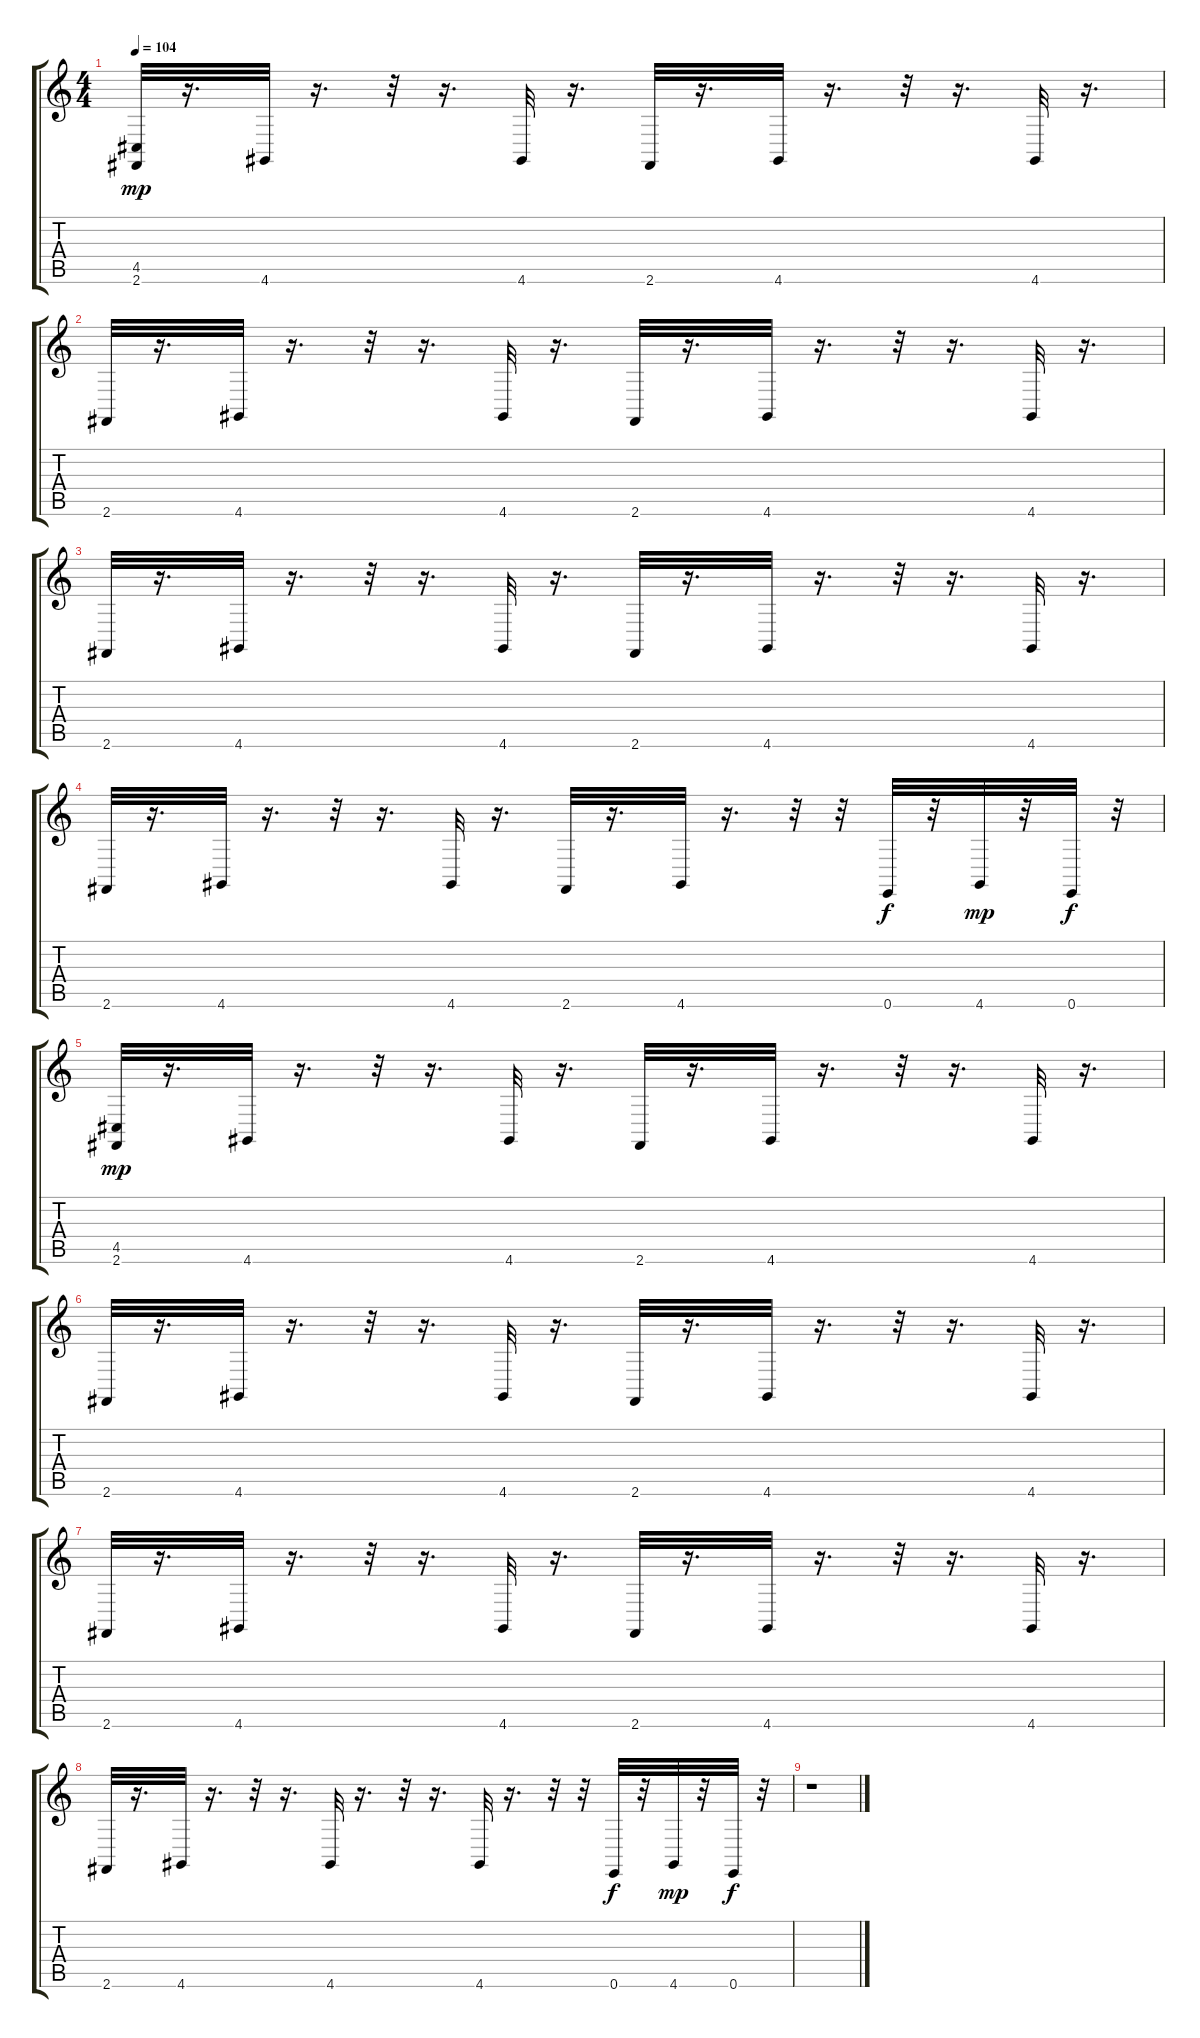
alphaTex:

\track "" {instrument acousticgrandpiano}
\staff {score tabs}
\tuning (E4 B3 G3 D3 A2 E2) {hide}
\ts (4 4)
\tempo 104
\clef g2
\ks c
(4.5 2.6).32{dy mp} r.16{d} 4.6.32 r.16{d} r.32 r.16{d} 4.6.32 r.16{d} 2.6.32 r.16{d} 4.6.32 r.16{d} r.32 r.16{d} 4.6.32 r.16{d} |
2.6.32 r.16{d} 4.6.32 r.16{d} r.32 r.16{d} 4.6.32 r.16{d} 2.6.32 r.16{d} 4.6.32 r.16{d} r.32 r.16{d} 4.6.32 r.16{d} |
2.6.32 r.16{d} 4.6.32 r.16{d} r.32 r.16{d} 4.6.32 r.16{d} 2.6.32 r.16{d} 4.6.32 r.16{d} r.32 r.16{d} 4.6.32 r.16{d} |
2.6.32 r.16{d} 4.6.32 r.16{d} r.32 r.16{d} 4.6.32 r.16{d} 2.6.32 r.16{d} 4.6.32 r.16{d} r.32 r.32 0.6.32{dy f} r.32 4.6.32{dy mp} r.32 0.6.32{dy f} r.32 |
(4.5 2.6).32{dy mp} r.16{d} 4.6.32 r.16{d} r.32 r.16{d} 4.6.32 r.16{d} 2.6.32 r.16{d} 4.6.32 r.16{d} r.32 r.16{d} 4.6.32 r.16{d} |
2.6.32 r.16{d} 4.6.32 r.16{d} r.32 r.16{d} 4.6.32 r.16{d} 2.6.32 r.16{d} 4.6.32 r.16{d} r.32 r.16{d} 4.6.32 r.16{d} |
2.6.32 r.16{d} 4.6.32 r.16{d} r.32 r.16{d} 4.6.32 r.16{d} 2.6.32 r.16{d} 4.6.32 r.16{d} r.32 r.16{d} 4.6.32 r.16{d} |
2.6.32 r.16{d} 4.6.32 r.16{d} r.32 r.16{d} 4.6.32 r.16{d} r.32 r.16{d} 4.6.32 r.16{d} r.32 r.32 0.6.32{dy f} r.32 4.6.32{dy mp} r.32 0.6.32{dy f} r.32 |
r.1
